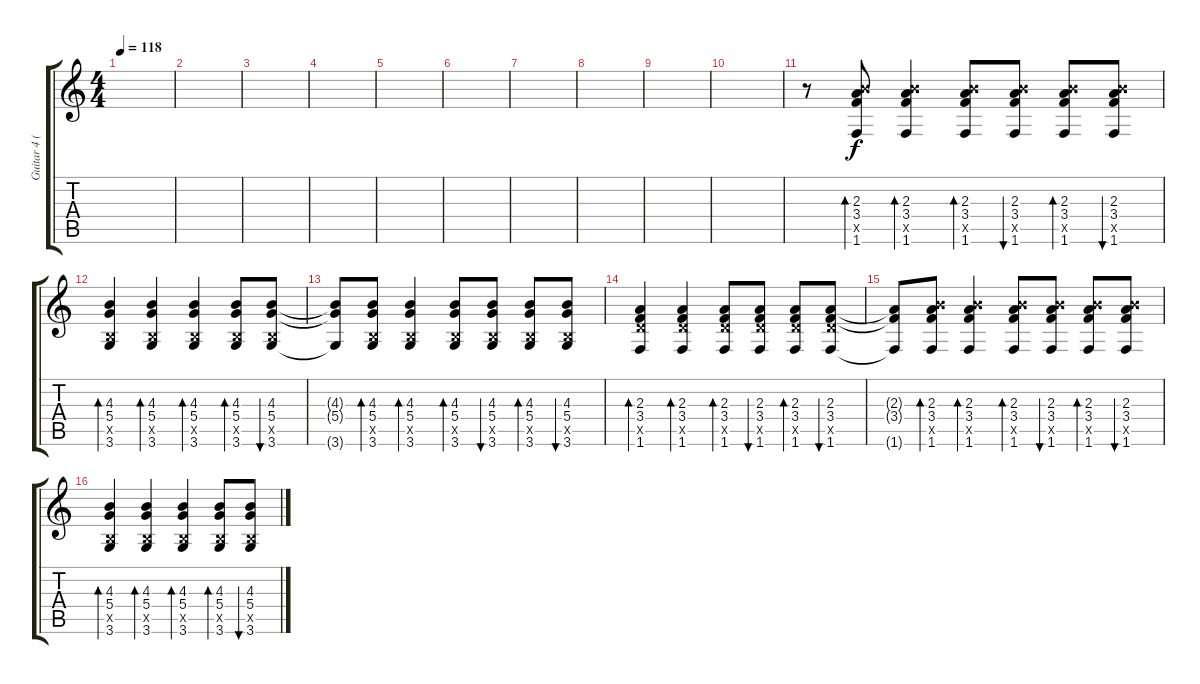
\track ("Guitar 4 ( Distorted )" "Guitar 4 (") {instrument distortionguitar}
\staff {score tabs}
\tuning (E4 B3 G3 D3 A2 E2) {hide}
\ts (4 4)
\tempo 118
\clef g2
\ks c
|
|
|
|
|
|
|
|
|
|
r.8{volume 14 balance 8} (2.3 3.4 14.5{x} 1.6).8{bd 60} (2.3 3.4 14.5{x} 1.6).4{bd 60} (2.3 3.4 14.5{x} 1.6).8{bd 60} (2.3 3.4 14.5{x} 1.6).8{bu 60} (2.3 3.4 14.5{x} 1.6).8{bd 60} (2.3 3.4 14.5{x} 1.6).8{bu 60} |
(4.3 5.4 2.5{x} 3.6).4{bd 60 volume 14 balance 8} (4.3 5.4 2.5{x} 3.6).4{bd 60} (4.3 5.4 2.5{x} 3.6).4{bd 60} (4.3 5.4 2.5{x} 3.6).8{bd 60} (4.3 5.4 2.5{x} 3.6).8{bu 60} |
(4.3{t} 5.4{t} 3.6{t}).8 (4.3 5.4 2.5{x} 3.6).8{bd 60} (4.3 5.4 2.5{x} 3.6).4{bd 60} (4.3 5.4 2.5{x} 3.6).8{bd 60} (4.3 5.4 2.5{x} 3.6).8{bu 60} (4.3 5.4 2.5{x} 3.6).8{bd 60} (4.3 5.4 2.5{x} 3.6).8{bu 60} |
(2.3 3.4 5.5{x} 1.6).4{bd 60} (2.3 3.4 5.5{x} 1.6).4{bd 60} (2.3 3.4 5.5{x} 1.6).8{bd 60} (2.3 3.4 5.5{x} 1.6).8{bu 60} (2.3 3.4 5.5{x} 1.6).8{bd 60} (2.3 3.4 5.5{x} 1.6).8{bu 60} |
(2.3{t} 3.4{t} 1.6{t}).8 (2.3 3.4 14.5{x} 1.6).8{bd 60} (2.3 3.4 14.5{x} 1.6).4{bd 60} (2.3 3.4 14.5{x} 1.6).8{bd 60} (2.3 3.4 14.5{x} 1.6).8{bu 60} (2.3 3.4 14.5{x} 1.6).8{bd 60} (2.3 3.4 14.5{x} 1.6).8{bu 60} |
(4.3 5.4 2.5{x} 3.6).4{bd 60 volume 14 balance 8} (4.3 5.4 2.5{x} 3.6).4{bd 60} (4.3 5.4 2.5{x} 3.6).4{bd 60} (4.3 5.4 2.5{x} 3.6).8{bd 60} (4.3 5.4 2.5{x} 3.6).8{bu 60}
